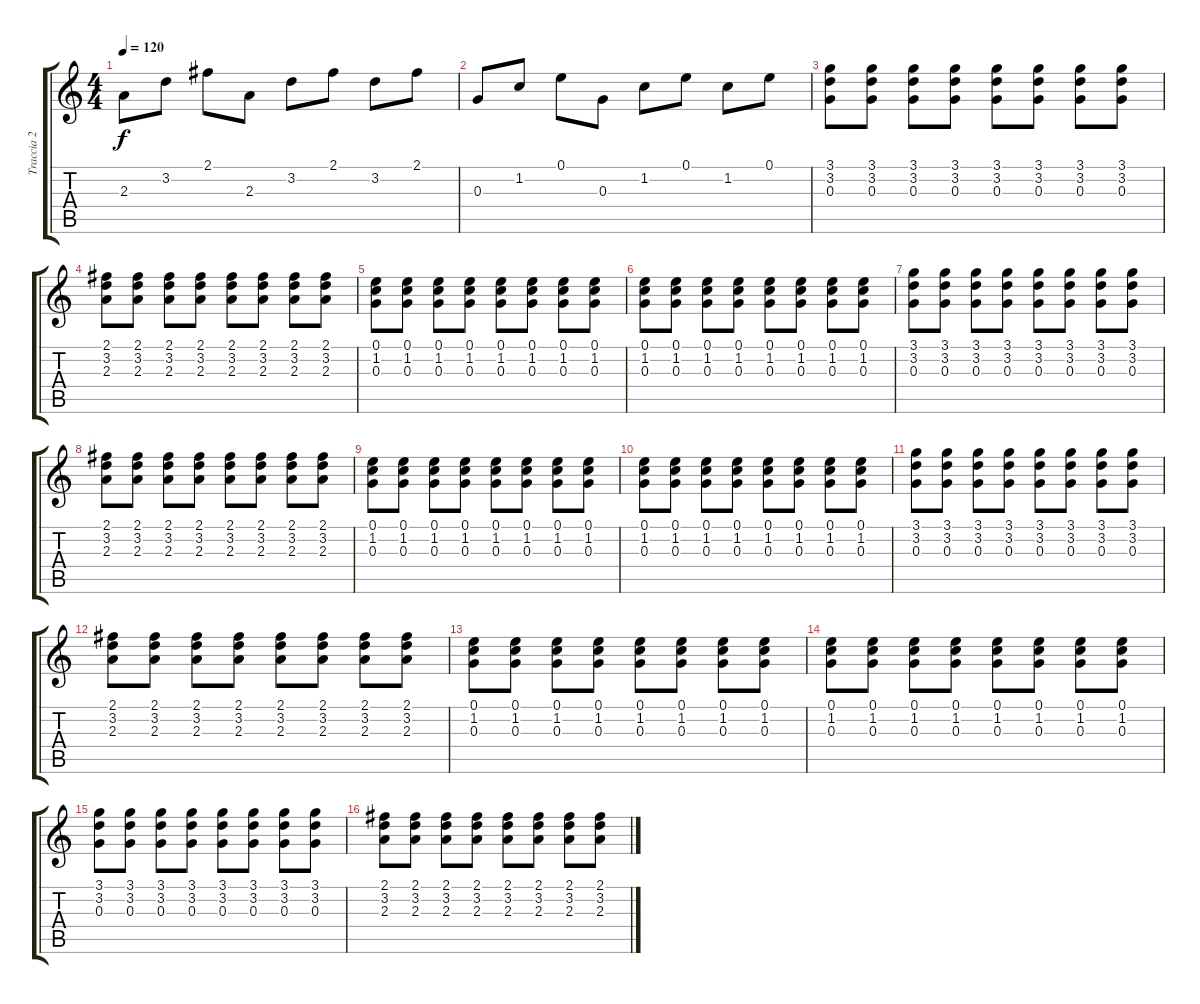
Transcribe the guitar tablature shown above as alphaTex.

\track ("Traccia 2" "Traccia 2") {instrument acousticguitarsteel}
\staff {score tabs}
\tuning (E4 B3 G3 D3 A2 E2) {hide}
\ts (4 4)
\tempo 120
\clef g2
\ks c
2.3.8{dy f} 3.2.8 2.1.8 2.3.8 3.2.8 2.1.8 3.2.8 2.1.8 |
0.3.8 1.2.8 0.1.8 0.3.8 1.2.8 0.1.8 1.2.8 0.1.8 |
(3.1 3.2 0.3).8 (3.1 3.2 0.3).8 (3.1 3.2 0.3).8 (3.1 3.2 0.3).8 (3.1 3.2 0.3).8 (3.1 3.2 0.3).8 (3.1 3.2 0.3).8 (3.1 3.2 0.3).8 |
(2.1 3.2 2.3).8 (2.1 3.2 2.3).8 (2.1 3.2 2.3).8 (2.1 3.2 2.3).8 (2.1 3.2 2.3).8 (2.1 3.2 2.3).8 (2.1 3.2 2.3).8 (2.1 3.2 2.3).8 |
(0.1 1.2 0.3).8 (0.1 1.2 0.3).8 (0.1 1.2 0.3).8 (0.1 1.2 0.3).8 (0.1 1.2 0.3).8 (0.1 1.2 0.3).8 (0.1 1.2 0.3).8 (0.1 1.2 0.3).8 |
(0.1 1.2 0.3).8 (0.1 1.2 0.3).8 (0.1 1.2 0.3).8 (0.1 1.2 0.3).8 (0.1 1.2 0.3).8 (0.1 1.2 0.3).8 (0.1 1.2 0.3).8 (0.1 1.2 0.3).8 |
(3.1 3.2 0.3).8 (3.1 3.2 0.3).8 (3.1 3.2 0.3).8 (3.1 3.2 0.3).8 (3.1 3.2 0.3).8 (3.1 3.2 0.3).8 (3.1 3.2 0.3).8 (3.1 3.2 0.3).8 |
(2.1 3.2 2.3).8 (2.1 3.2 2.3).8 (2.1 3.2 2.3).8 (2.1 3.2 2.3).8 (2.1 3.2 2.3).8 (2.1 3.2 2.3).8 (2.1 3.2 2.3).8 (2.1 3.2 2.3).8 |
(0.1 1.2 0.3).8 (0.1 1.2 0.3).8 (0.1 1.2 0.3).8 (0.1 1.2 0.3).8 (0.1 1.2 0.3).8 (0.1 1.2 0.3).8 (0.1 1.2 0.3).8 (0.1 1.2 0.3).8 |
(0.1 1.2 0.3).8 (0.1 1.2 0.3).8 (0.1 1.2 0.3).8 (0.1 1.2 0.3).8 (0.1 1.2 0.3).8 (0.1 1.2 0.3).8 (0.1 1.2 0.3).8 (0.1 1.2 0.3).8 |
(3.1 3.2 0.3).8 (3.1 3.2 0.3).8 (3.1 3.2 0.3).8 (3.1 3.2 0.3).8 (3.1 3.2 0.3).8 (3.1 3.2 0.3).8 (3.1 3.2 0.3).8 (3.1 3.2 0.3).8 |
(2.1 3.2 2.3).8 (2.1 3.2 2.3).8 (2.1 3.2 2.3).8 (2.1 3.2 2.3).8 (2.1 3.2 2.3).8 (2.1 3.2 2.3).8 (2.1 3.2 2.3).8 (2.1 3.2 2.3).8 |
(0.1 1.2 0.3).8 (0.1 1.2 0.3).8 (0.1 1.2 0.3).8 (0.1 1.2 0.3).8 (0.1 1.2 0.3).8 (0.1 1.2 0.3).8 (0.1 1.2 0.3).8 (0.1 1.2 0.3).8 |
(0.1 1.2 0.3).8 (0.1 1.2 0.3).8 (0.1 1.2 0.3).8 (0.1 1.2 0.3).8 (0.1 1.2 0.3).8 (0.1 1.2 0.3).8 (0.1 1.2 0.3).8 (0.1 1.2 0.3).8 |
(3.1 3.2 0.3).8 (3.1 3.2 0.3).8 (3.1 3.2 0.3).8 (3.1 3.2 0.3).8 (3.1 3.2 0.3).8 (3.1 3.2 0.3).8 (3.1 3.2 0.3).8 (3.1 3.2 0.3).8 |
(2.1 3.2 2.3).8 (2.1 3.2 2.3).8 (2.1 3.2 2.3).8 (2.1 3.2 2.3).8 (2.1 3.2 2.3).8 (2.1 3.2 2.3).8 (2.1 3.2 2.3).8 (2.1 3.2 2.3).8
